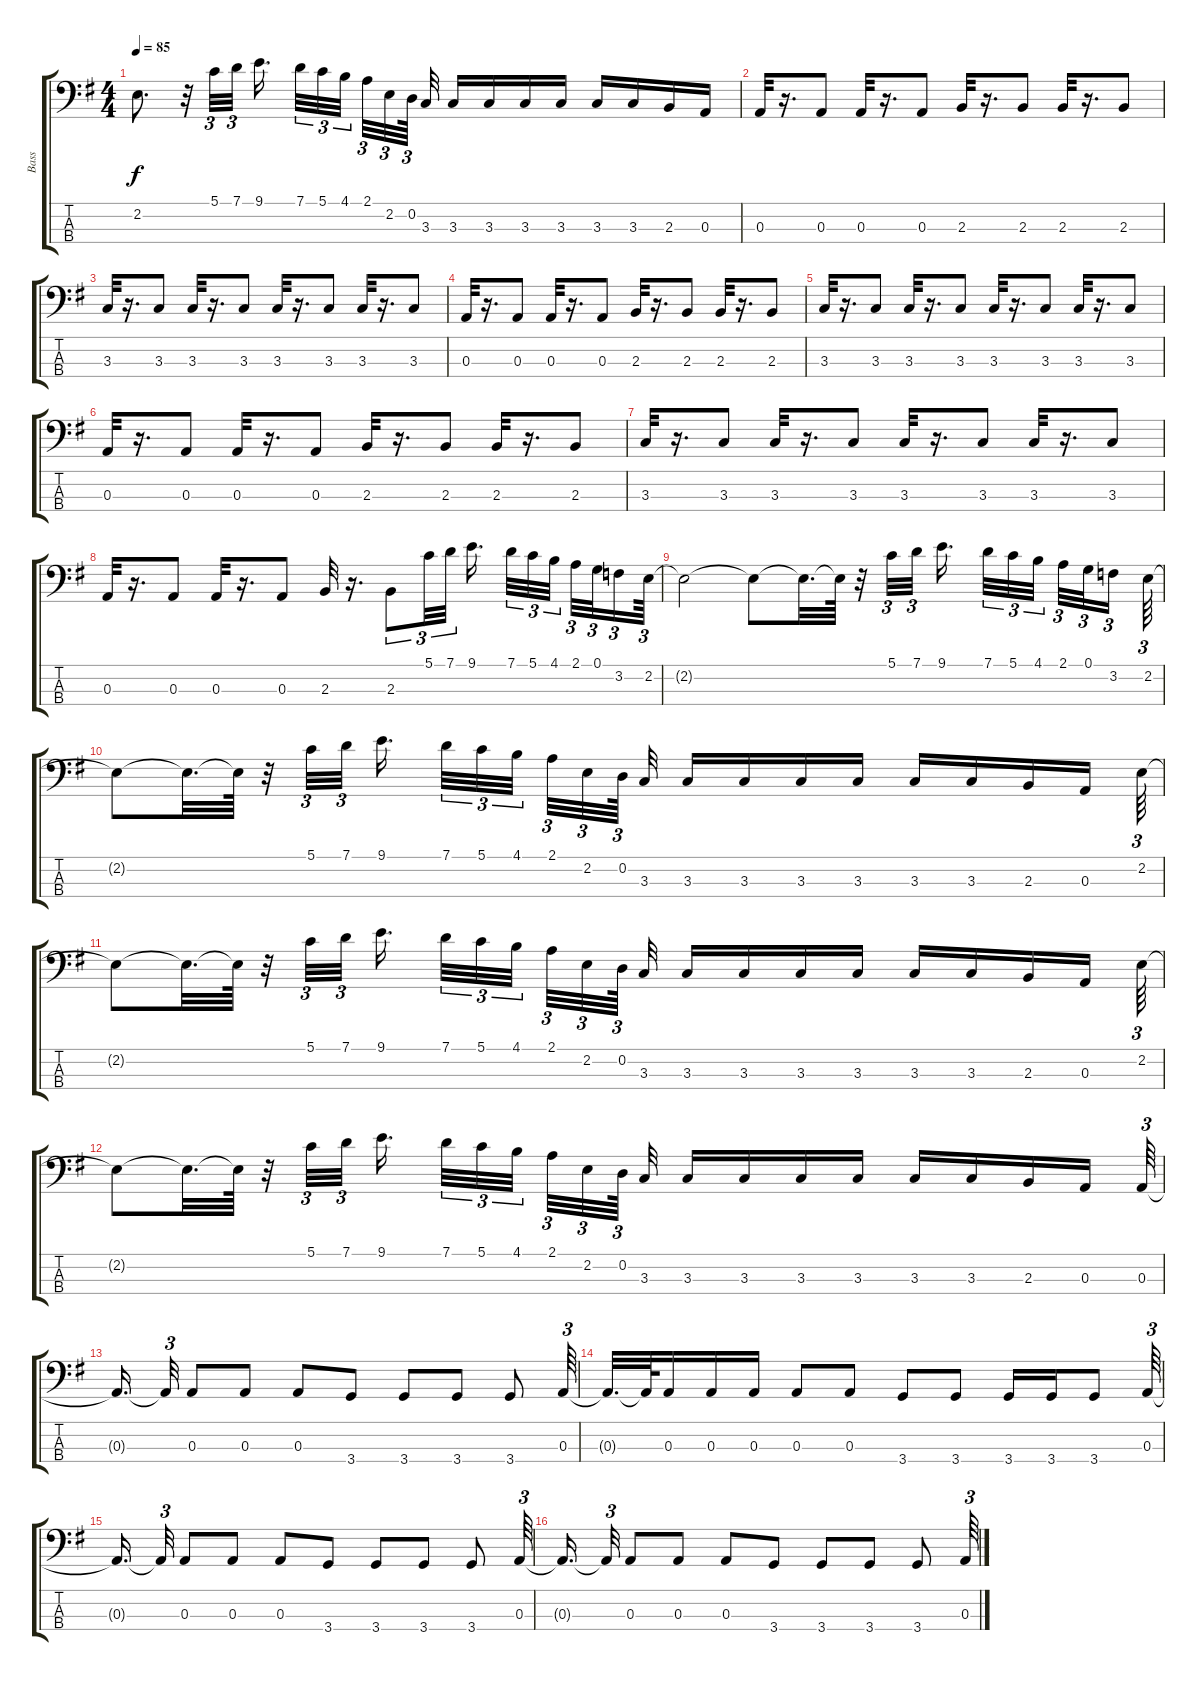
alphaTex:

\track ("Bass" "Bass") {instrument electricbassfinger}
\staff {score tabs}
\tuning (G2 D2 A1 E1) {hide}
\ts (4 4)
\tempo 85
\clef f4
\ks eminor
2.2.8{d dy f} r.32 5.1.32{tu (3 2)} 7.1.32{tu (3 2)} 9.1.16{d beam splitsecondary} 7.1.32{tu (3 2)} 5.1.32{tu (3 2)} 4.1.32{tu (3 2) beam splitsecondary} 2.1.32{tu (3 2)} 2.2.32{tu (3 2)} 0.2.64{tu (3 2) beam splitsecondary} 3.3.32 3.3.16 3.3.16 3.3.16 3.3.16 3.3.16 3.3.16 2.3.16 0.3.16 |
0.3.32 r.16{d} 0.3.8 0.3.32 r.16{d} 0.3.8 2.3.32 r.16{d} 2.3.8 2.3.32 r.16{d} 2.3.8 |
3.3.32 r.16{d} 3.3.8 3.3.32 r.16{d} 3.3.8 3.3.32 r.16{d} 3.3.8 3.3.32 r.16{d} 3.3.8 |
0.3.32 r.16{d} 0.3.8 0.3.32 r.16{d} 0.3.8 2.3.32 r.16{d} 2.3.8 2.3.32 r.16{d} 2.3.8 |
3.3.32 r.16{d} 3.3.8 3.3.32 r.16{d} 3.3.8 3.3.32 r.16{d} 3.3.8 3.3.32 r.16{d} 3.3.8 |
0.3.32 r.16{d} 0.3.8 0.3.32 r.16{d} 0.3.8 2.3.32 r.16{d} 2.3.8 2.3.32 r.16{d} 2.3.8 |
3.3.32 r.16{d} 3.3.8 3.3.32 r.16{d} 3.3.8 3.3.32 r.16{d} 3.3.8 3.3.32 r.16{d} 3.3.8 |
0.3.32 r.16{d} 0.3.8 0.3.32 r.16{d} 0.3.8 2.3.32 r.16{d} 2.3.8{tu (3 2)} 5.1.32{tu (3 2)} 7.1.32{tu (3 2)} 9.1.16{d beam splitsecondary} 7.1.32{tu (3 2)} 5.1.32{tu (3 2)} 4.1.32{tu (3 2) beam splitsecondary} 2.1.32{tu (3 2)} 0.1.32{tu (3 2)} 3.2.16{tu (3 2)} 2.2.64{tu (3 2)} |
2.2{t}.2 2.2{t}.8 2.2{t}.32{d} 2.2{t}.64 r.32 5.1.32{tu (3 2)} 7.1.32{tu (3 2)} 9.1.16{d beam splitsecondary} 7.1.32{tu (3 2)} 5.1.32{tu (3 2)} 4.1.32{tu (3 2) beam splitsecondary} 2.1.32{tu (3 2)} 0.1.32{tu (3 2)} 3.2.16{tu (3 2)} 2.2.64{tu (3 2)} |
2.2{t}.8 2.2{t}.32{d} 2.2{t}.64 r.32 5.1.32{tu (3 2)} 7.1.32{tu (3 2)} 9.1.16{d beam splitsecondary} 7.1.32{tu (3 2)} 5.1.32{tu (3 2)} 4.1.32{tu (3 2) beam splitsecondary} 2.1.32{tu (3 2)} 2.2.32{tu (3 2)} 0.2.64{tu (3 2) beam splitsecondary} 3.3.32 3.3.16 3.3.16 3.3.16 3.3.16 3.3.16 3.3.16 2.3.16 0.3.16 2.2.64{tu (3 2)} |
2.2{t}.8 2.2{t}.32{d} 2.2{t}.64 r.32 5.1.32{tu (3 2)} 7.1.32{tu (3 2)} 9.1.16{d beam splitsecondary} 7.1.32{tu (3 2)} 5.1.32{tu (3 2)} 4.1.32{tu (3 2) beam splitsecondary} 2.1.32{tu (3 2)} 2.2.32{tu (3 2)} 0.2.64{tu (3 2) beam splitsecondary} 3.3.32 3.3.16 3.3.16 3.3.16 3.3.16 3.3.16 3.3.16 2.3.16 0.3.16 2.2.64{tu (3 2)} |
2.2{t}.8 2.2{t}.32{d} 2.2{t}.64 r.32 5.1.32{tu (3 2)} 7.1.32{tu (3 2)} 9.1.16{d beam splitsecondary} 7.1.32{tu (3 2)} 5.1.32{tu (3 2)} 4.1.32{tu (3 2) beam splitsecondary} 2.1.32{tu (3 2)} 2.2.32{tu (3 2)} 0.2.64{tu (3 2) beam splitsecondary} 3.3.32 3.3.16 3.3.16 3.3.16 3.3.16 3.3.16 3.3.16 2.3.16 0.3.16 0.3.64{tu (3 2)} |
0.3{t}.16{d beam splitsecondary} 0.3{t}.32{tu (3 2)} 0.3.8 0.3.8 0.3.8 3.4.8 3.4.8 3.4.8 3.4.8 0.3.64{tu (3 2)} |
0.3{t}.32{d} 0.3{t}.64 0.3.16 0.3.16 0.3.16 0.3.8 0.3.8 3.4.8 3.4.8 3.4.16 3.4.16 3.4.8 0.3.64{tu (3 2)} |
0.3{t}.16{d beam splitsecondary} 0.3{t}.32{tu (3 2)} 0.3.8 0.3.8 0.3.8 3.4.8 3.4.8 3.4.8 3.4.8 0.3.64{tu (3 2)} |
0.3{t}.16{d beam splitsecondary} 0.3{t}.32{tu (3 2)} 0.3.8 0.3.8 0.3.8 3.4.8 3.4.8 3.4.8 3.4.8 0.3.64{tu (3 2)}
